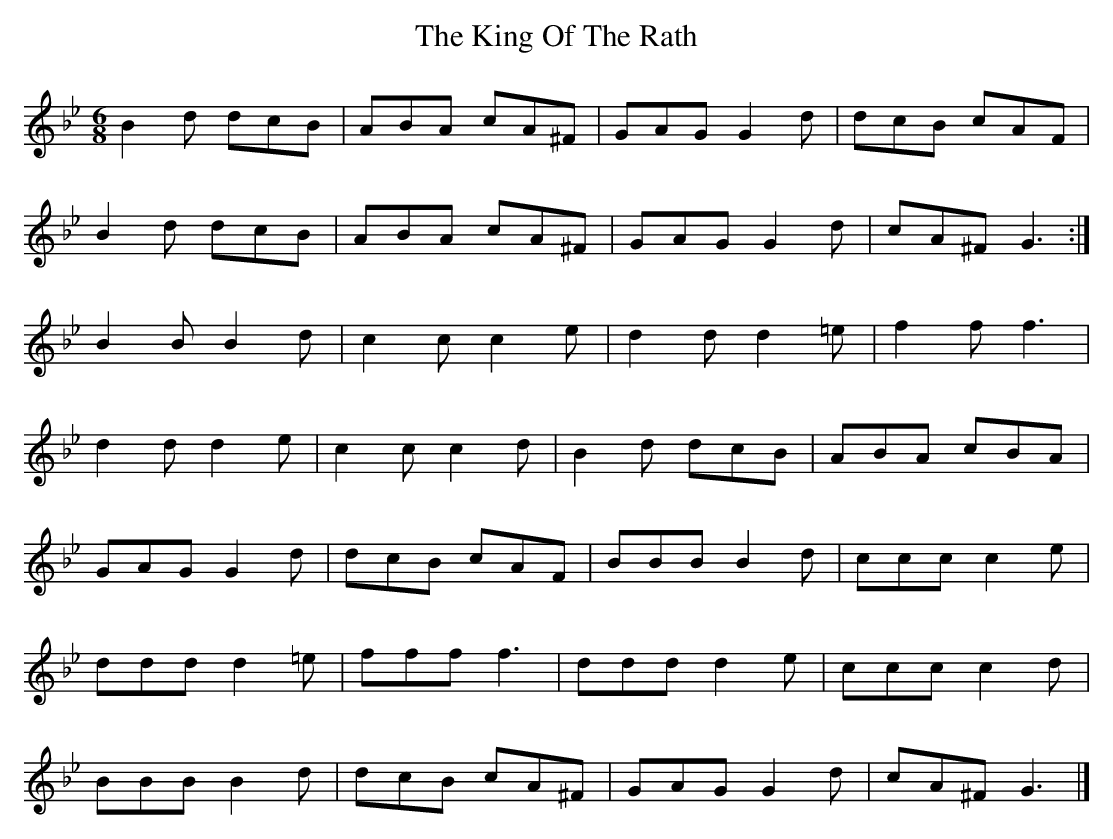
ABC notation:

X:1
T: The King Of The Rath
M:6/8
L:1/8
K:Gm
B2 d  dcB  | ABA  cA^F | GAG  G2 d  | dcB  cAF  |
B2 d  dcB  | ABA  cA^F | GAG  G2 d  | cA^F G3  :|
B2 B B2 d  | c2 c c2 e | d2 d d2 =e | f2 f f3   |
d2 d d2 e  | c2 c c2 d | B2 d dcB   | ABA  cBA  |
GAG  G2 d  | dcB  cAF  | BBB  B2 d  | ccc  c2 e |
ddd  d2 =e | fff  f3   | ddd  d2 e  | ccc  c2 d |
BBB  B2 d  | dcB  cA^F | GAG  G2 d  | cA^F G3   |]
